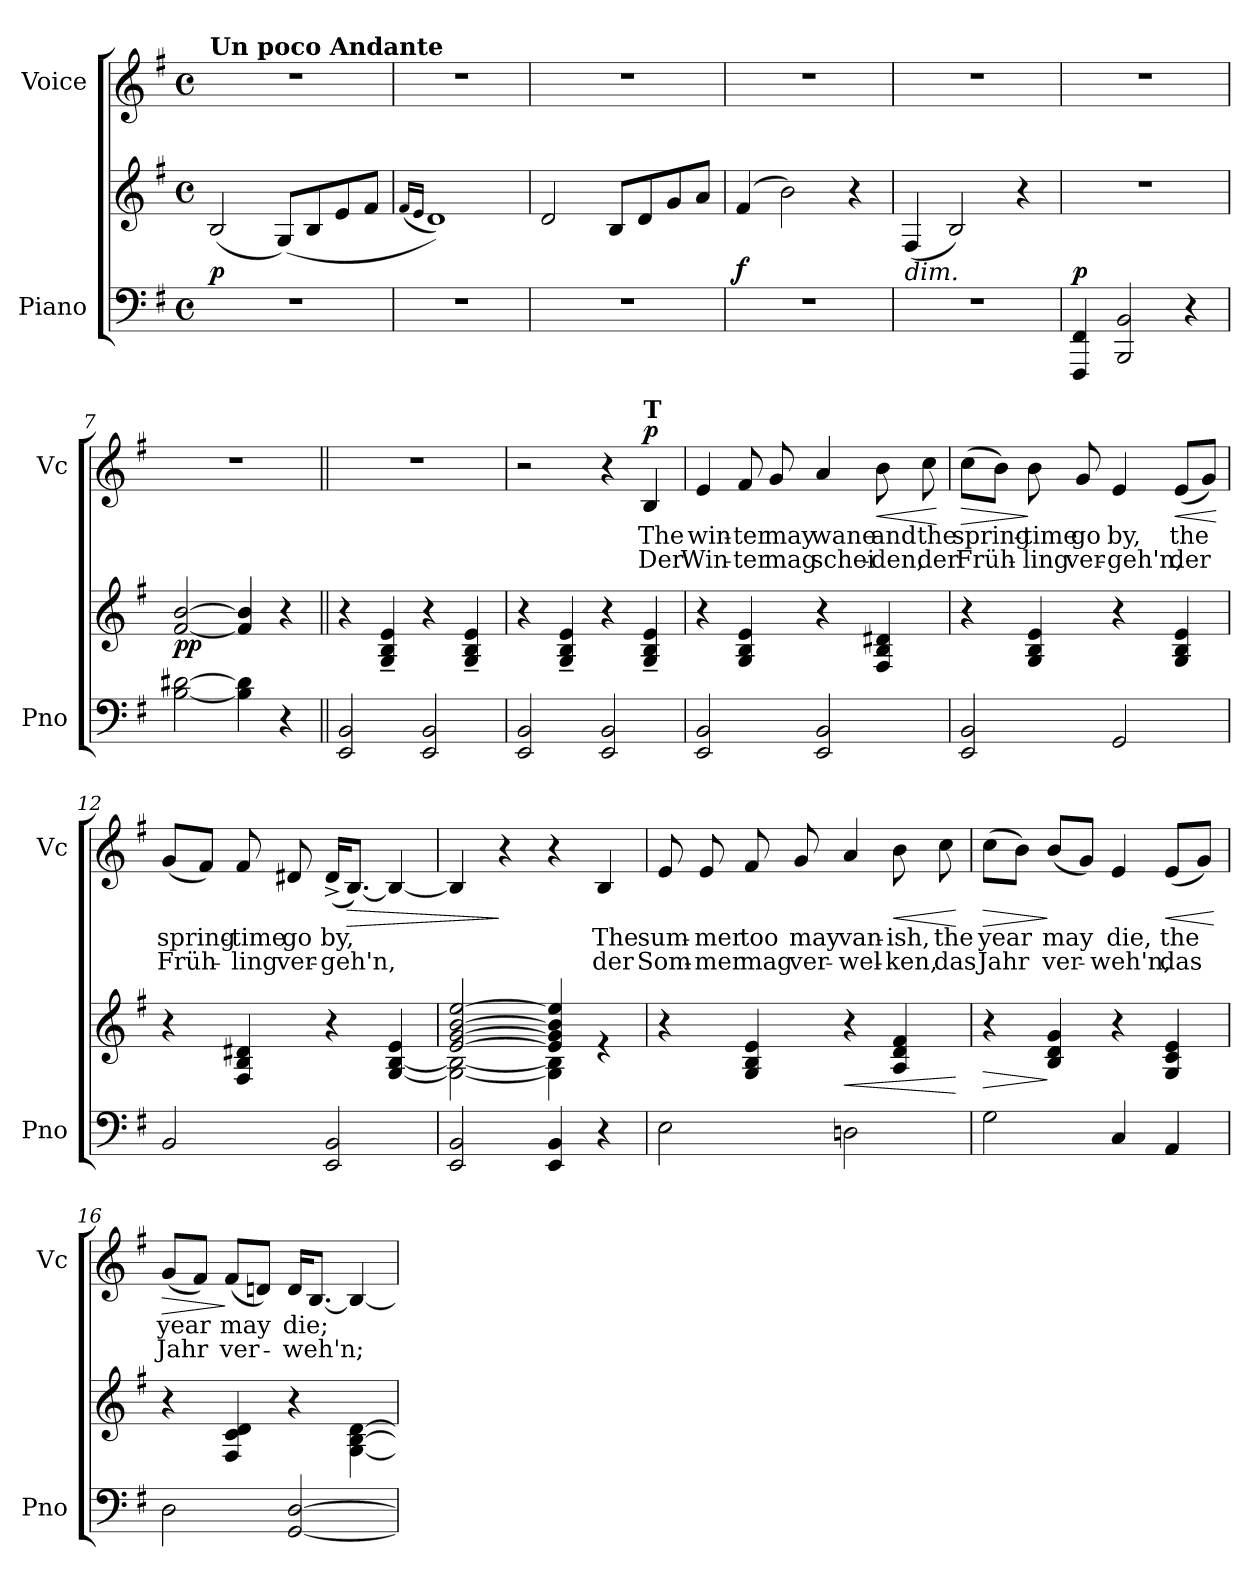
**kern	**kern	**dynam	**kern	**text	**text	**dynam
*part2	*part2	*part2	*part1	*part1	*part1	*part1
*staff3	*staff2	*staff2/3	*staff1	*staff1	*staff1	*staff1
*I"Piano	*	*	*I"Voice	*	*	*
*I'Pno	*	*	*I'Vc	*	*	*
*clefF4	*clefG2	*	*clefG2	*	*	*
*k[f#]	*k[f#]	*	*k[f#]	*	*	*
*M4/4	*M4/4	*	*M4/4	*	*	*
*met(c)	*met(c)	*	*met(c)	*	*	*
=1	=1	=1	=1	=1	=1	=1
!	!	!	!LO:TX:a:B:t=Un poco Andante	!	!	!
!	!	!LO:DY:a=2	!	!	!	!
1r	(<2B/	p	1r	.	.	.
.	(<8G/L)	.	.	.	.	.
.	8B/	.	.	.	.	.
.	8e/	.	.	.	.	.
.	8f#/J	.	.	.	.	.
=2	=2	=2	=2	=2	=2	=2
.	(<16qf#/LL	.	.	.	.	.
.	16qe/JJ	.	.	.	.	.
1r	1d))	.	1r	.	.	.
=3	=3	=3	=3	=3	=3	=3
1r	2d/	.	1r	.	.	.
.	8B/L	.	.	.	.	.
.	8d/	.	.	.	.	.
.	8g/	.	.	.	.	.
.	8a/J	.	.	.	.	.
=4	=4	=4	=4	=4	=4	=4
!	!	!LO:DY:a=2	!	!	!	!
1r	(>4f#/	f	1r	.	.	.
.	2b\)	.	.	.	.	.
.	4r	.	.	.	.	.
=5	=5	=5	=5	=5	=5	=5
!	!LO:TX:b:i:t=dim.	!	!	!	!	!
1r	(<4F#/	.	1r	.	.	.
.	2B/)	.	.	.	.	.
.	4r	.	.	.	.	.
=6	=6	=6	=6	=6	=6	=6
!	!	!LO:DY:a=2	!	!	!	!
4FFF#/ 4FF#/	1r	p	1r	.	.	.
2BBB/ 2BB/	.	.	.	.	.	.
4r	.	.	.	.	.	.
=7	=7	=7	=7	=7	=7	=7
!	!	!LO:DY:b	!	!	!	!
[2B\ [2d#X\	[2f#/ [2b/	pp	1r	.	.	.
4B\] 4d#\]	4f#/] 4b/]	.	.	.	.	.
4r	4r	.	.	.	.	.
!!LO:LB:g=z
=8||	=8||	=8||	=8||	=8||	=8||	=8||
2EE/ 2BB/	4r	.	1r	.	.	.
.	4G/~ 4B/~ 4e/~	.	.	.	.	.
2EE/ 2BB/	4r	.	.	.	.	.
.	4G/~ 4B/~ 4e/~	.	.	.	.	.
=9	=9	=9	=9	=9	=9	=9
2EE/ 2BB/	4r	.	2r	.	.	.
.	4G/~ 4B/~ 4e/~	.	.	.	.	.
2EE/ 2BB/	4r	.	4r	.	.	.
!	!	!	!LO:TX:a:B:t=T	!	!	!
!	!	!	!	!LO:LY:b	!LO:LY:b	!LO:DY:a
.	4G/~ 4B/~ 4e/~	.	4B/	The	Der	p
=10	=10	=10	=10	=10	=10	=10
!	!	!	!	!LO:LY:b	!LO:LY:b	!
2EE/ 2BB/	4r	.	4e/	win-	Win-	.
!	!	!	!	!LO:LY:b	!LO:LY:b	!
.	4G/ 4B/ 4e/	.	8f#/	-ter	-ter	.
!	!	!	!	!LO:LY:b	!LO:LY:b	!
.	.	.	8g/	may	mag	.
!	!	!	!	!LO:LY:b	!LO:LY:b	!
2EE/ 2BB/	4r	.	4a/	wane	schei-	.
!	!	!	!	!LO:LY:b	!LO:LY:b	!LO:HP:b
.	4F#/ 4B/ 4d#X/	.	8b\	and	-den,	<
!	!	!	!	!LO:LY:b	!LO:LY:b	!
.	.	.	8cc\	the	der	.
.	.	.	.	.	.	[
=11	=11	=11	=11	=11	=11	=11
!	!	!	!	!LO:LY:b	!LO:LY:b	!LO:HP:b
2EE/ 2BB/	4r	.	(>8cc\L	spring-	Früh-	>
.	.	.	8b\J)	.	.	.
!	!	!	!	!LO:LY:b	!LO:LY:b	!
.	4G/ 4B/ 4e/	.	8b\	-time	-ling	]
!	!	!	!	!LO:LY:b	!LO:LY:b	!
.	.	.	8g/	go	ver-	.
!	!	!	!	!LO:LY:b	!LO:LY:b	!
2GG/	4r	.	4e/	by,	-geh'n,	.
!	!	!	!	!LO:LY:b	!LO:LY:b	!LO:HP:b
.	4G/ 4B/ 4e/	.	(<8e/L	the	der	<
.	.	.	8g/J)	.	.	.
.	.	.	.	.	.	[
!!LO:LB:g=z
=12	=12	=12	=12	=12	=12	=12
!	!	!	!	!LO:LY:b	!LO:LY:b	!
2BB/	4r	.	(<8g/L	spring-	Früh-	.
.	.	.	8f#/J)	.	.	.
!	!	!	!	!LO:LY:b	!LO:LY:b	!
.	4F#/ 4B/ 4d#X/	.	8f#/	-time	-ling	.
!	!	!	!	!LO:LY:b	!LO:LY:b	!
.	.	.	8d#X/	go	ver-	.
!	!	!	!	!LO:LY:b	!LO:LY:b	!
2EE/ 2BB/	4r	.	(<16d#^/KL	by,	-geh'n,	.
!	!	!	!	!	!	!LO:HP:b
.	.	.	[8.B/J)	.	.	>
.	[4G/ [4B/ 4e/	.	4B/_	.	.	.
=13	=13	=13	=13	=13	=13	=13
*	*^	*	*	*	*	*
2EE/ 2BB/	[2e/ [2g/ [2b/ [2ee/	2G\_ 2B\_	.	4B/]	.	.	.
.	.	.	.	4r	.	.	]
4EE/ 4BB/	4e/] 4g/] 4b/] 4ee/]	4G\] 4B\]	.	4r	.	.	.
!	!	!	!	!	!LO:LY:b	!LO:LY:b	!
4r	4re	4ryy	.	4B/	The	der	.
=14	=14	=14	=14	=14	=14	=14	=14
!	!	!	!	!	!LO:LY:b	!LO:LY:b	!
*	*v	*v	*	*	*	*	*
2E\	4r	.	8e/	sum-	Som-	.
!	!	!	!	!LO:LY:b	!LO:LY:b	!
.	.	.	8e/	-mer	-mer	.
!	!	!	!	!LO:LY:b	!LO:LY:b	!
.	4G/ 4B/ 4e/	.	8f#/	too	mag	.
!	!	!	!	!LO:LY:b	!LO:LY:b	!
.	.	.	8g/	may	ver-	.
!	!	!LO:HP:b	!	!LO:LY:b	!LO:LY:b	!
2Dn\	4r	<	4a/	van-	-wel-	.
!	!	!	!	!LO:LY:b	!LO:LY:b	!LO:HP:b
.	4A/ 4d/ 4f#/	.	8b\	-ish,	-ken,	<
!	!	!	!	!LO:LY:b	!LO:LY:b	!
.	.	.	8cc\	the	das	.
.	.	[	.	.	.	[
!!LO:LB:g=z
=15	=15	=15	=15	=15	=15	=15
!	!	!LO:HP:b	!	!LO:LY:b	!LO:LY:b	!LO:HP:b
2G\	4r	>	(>8cc\L	year	Jahr	>
.	.	.	8b\J)	.	.	.
!	!	!	!	!LO:LY:b	!LO:LY:b	!
.	4B/ 4d/ 4g/	]	(<8b/L	may	ver-	]
.	.	.	8g/J)	.	.	.
!	!	!	!	!LO:LY:b	!LO:LY:b	!
4C/	4r	.	4e/	die,	-weh'n,	.
!	!	!	!	!LO:LY:b	!LO:LY:b	!LO:HP:b
4AA/	4G/ 4c/ 4e/	.	(<8e/L	the	das	<
.	.	.	8g/J)	.	.	.
.	.	.	.	.	.	[
=16	=16	=16	=16	=16	=16	=16
!	!	!	!	!LO:LY:b	!LO:LY:b	!LO:HP:b
2D\	4r	.	(<8g/L	year	Jahr	>
.	.	.	8f#/J)	.	.	.
!	!	!	!	!LO:LY:b	!LO:LY:b	!
.	4F#/ 4c/ 4d/	.	(<8f#/L	may	ver-	]
.	.	.	8dn/J)	.	.	.
!	!	!	!	!LO:LY:b	!LO:LY:b	!
[2GG/ [2D/	4r	.	16d/KL	die;	-weh'n;	.
.	.	.	[8.B/J	.	.	.
.	[4G\ [4B\ [4d\	.	4B/_	.	.	.
=	=	=	=	=	=	=
*-	*-	*-	*-	*-	*-	*-
